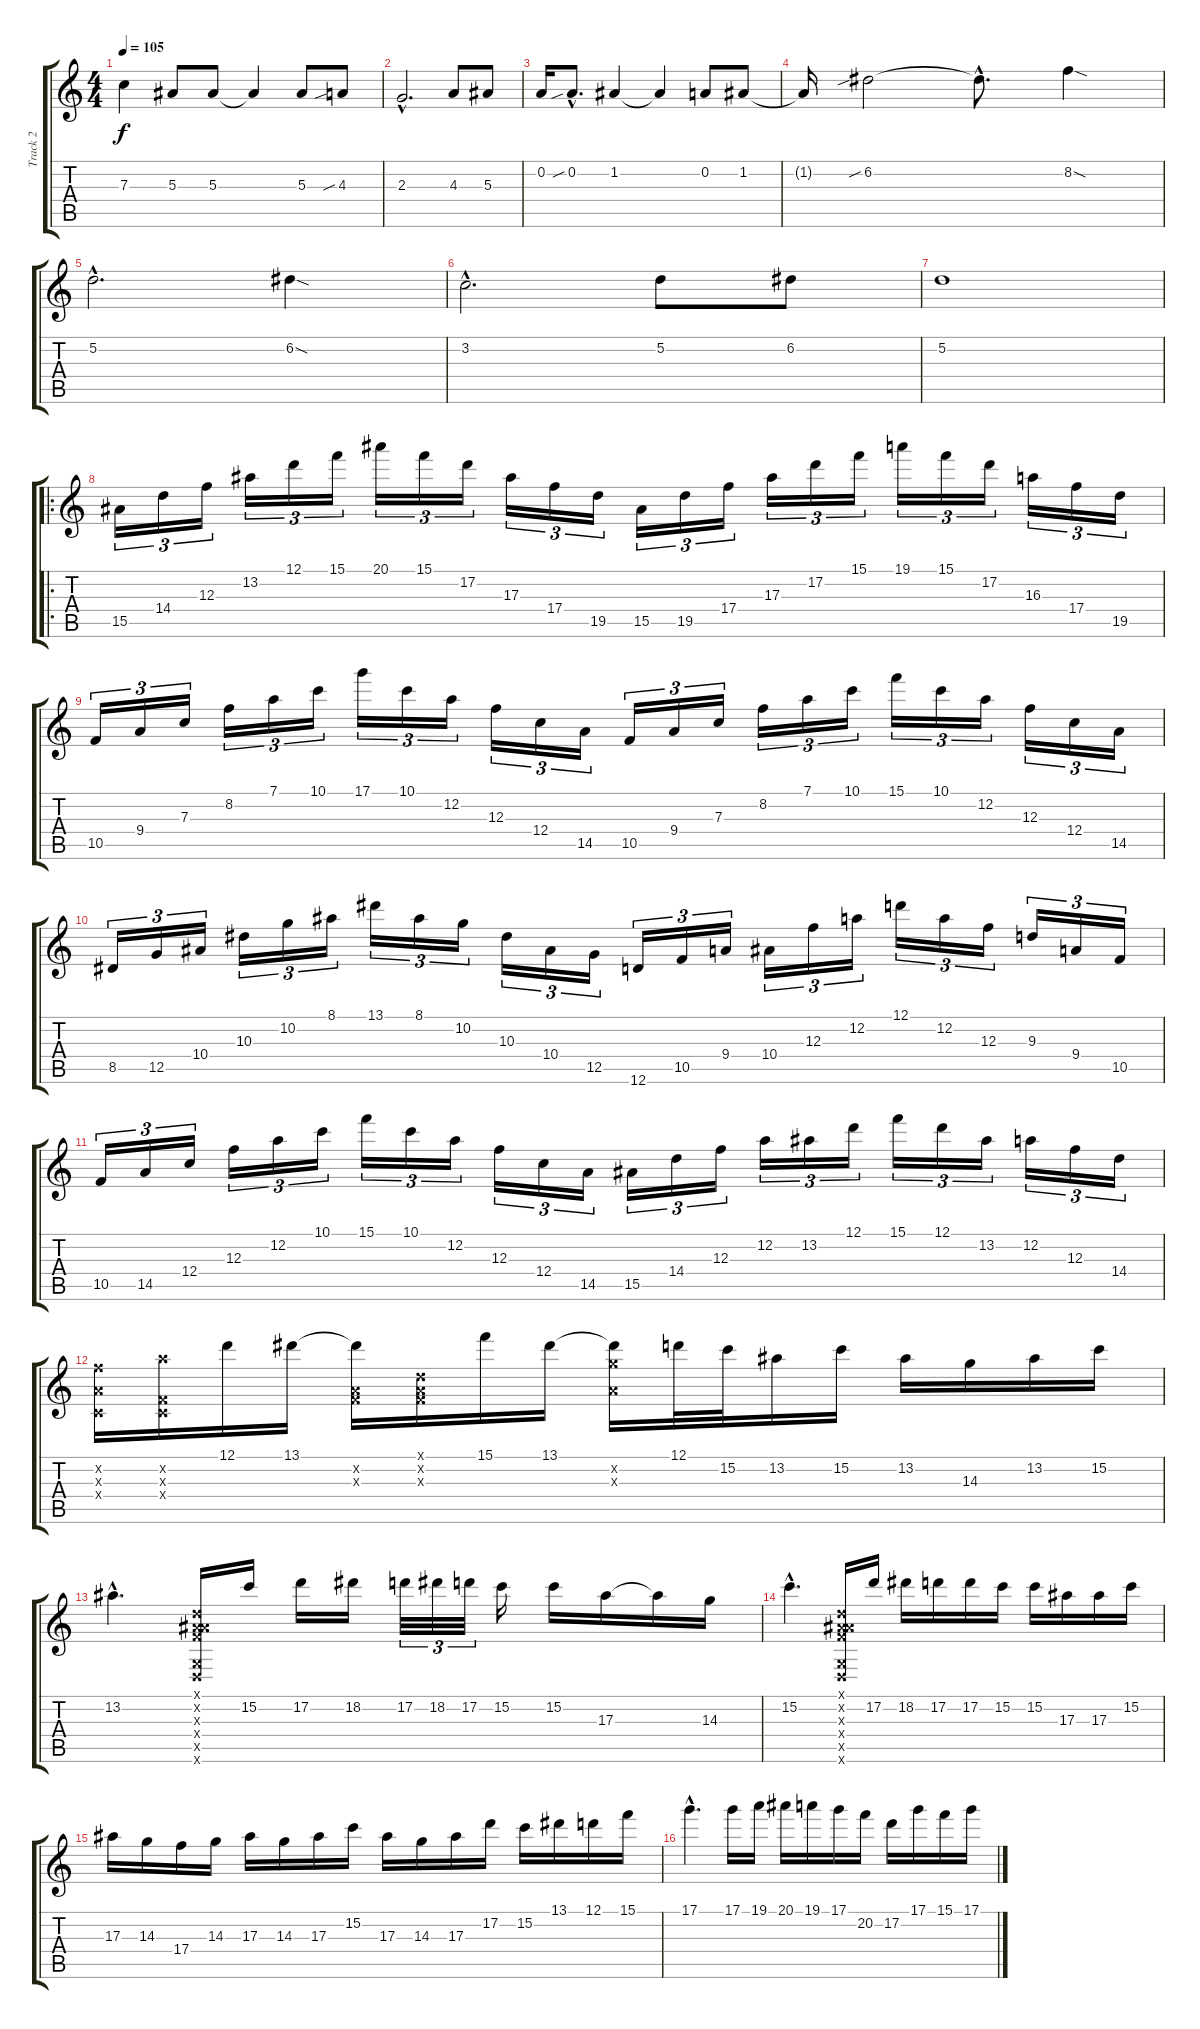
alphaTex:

\track ("Track 2" "Track 2") {instrument overdrivenguitar}
\staff {score tabs}
\tuning (D4 A3 F3 C3 G2 D2) {hide}
\ts (4 4)
\tempo 105
\clef g2
\ks c
7.3.4{dy f} 5.3.8 5.3.8 5.3{t}.4 5.3.8 4.3{sib}.8 |
2.3{hac}.2{d} 4.3.8 5.3.8 |
0.2.16 0.2{sib hac}.8{d} 1.2.4 1.2{t}.4 0.2.8 1.2.8 |
1.2{t}.16 6.2{sib}.2 6.2{hac t}.8{d} 8.2{sod}.4 |
5.2{hac}.2{d} 6.2{sod}.4 |
3.2{hac}.2{d} 5.2.8 6.2.8 |
5.2.1 |
\ro
15.5.16{tu (3 2)} 14.4.16{tu (3 2)} 12.3.16{tu (3 2)} 13.2.16{tu (3 2)} 12.1.16{tu (3 2)} 15.1.16{tu (3 2)} 20.1.16{tu (3 2)} 15.1.16{tu (3 2)} 17.2.16{tu (3 2)} 17.3.16{tu (3 2)} 17.4.16{tu (3 2)} 19.5.16{tu (3 2)} 15.5.16{tu (3 2)} 19.5.16{tu (3 2)} 17.4.16{tu (3 2)} 17.3.16{tu (3 2)} 17.2.16{tu (3 2)} 15.1.16{tu (3 2)} 19.1.16{tu (3 2)} 15.1.16{tu (3 2)} 17.2.16{tu (3 2)} 16.3.16{tu (3 2)} 17.4.16{tu (3 2)} 19.5.16{tu (3 2)} |
10.5.16{tu (3 2)} 9.4.16{tu (3 2)} 7.3.16{tu (3 2)} 8.2.16{tu (3 2)} 7.1.16{tu (3 2)} 10.1.16{tu (3 2)} 17.1.16{tu (3 2)} 10.1.16{tu (3 2)} 12.2.16{tu (3 2)} 12.3.16{tu (3 2)} 12.4.16{tu (3 2)} 14.5.16{tu (3 2)} 10.5.16{tu (3 2)} 9.4.16{tu (3 2)} 7.3.16{tu (3 2)} 8.2.16{tu (3 2)} 7.1.16{tu (3 2)} 10.1.16{tu (3 2)} 15.1.16{tu (3 2)} 10.1.16{tu (3 2)} 12.2.16{tu (3 2)} 12.3.16{tu (3 2)} 12.4.16{tu (3 2)} 14.5.16{tu (3 2)} |
8.5.16{tu (3 2)} 12.5.16{tu (3 2)} 10.4.16{tu (3 2)} 10.3.16{tu (3 2)} 10.2.16{tu (3 2)} 8.1.16{tu (3 2)} 13.1.16{tu (3 2)} 8.1.16{tu (3 2)} 10.2.16{tu (3 2)} 10.3.16{tu (3 2)} 10.4.16{tu (3 2)} 12.5.16{tu (3 2)} 12.6.16{tu (3 2)} 10.5.16{tu (3 2)} 9.4.16{tu (3 2)} 10.4.16{tu (3 2)} 12.3.16{tu (3 2)} 12.2.16{tu (3 2)} 12.1.16{tu (3 2)} 12.2.16{tu (3 2)} 12.3.16{tu (3 2)} 9.3.16{tu (3 2)} 9.4.16{tu (3 2)} 10.5.16{tu (3 2)} |
10.5.16{tu (3 2)} 14.5.16{tu (3 2)} 12.4.16{tu (3 2)} 12.3.16{tu (3 2)} 12.2.16{tu (3 2)} 10.1.16{tu (3 2)} 15.1.16{tu (3 2)} 10.1.16{tu (3 2)} 12.2.16{tu (3 2)} 12.3.16{tu (3 2)} 12.4.16{tu (3 2)} 14.5.16{tu (3 2)} 15.5.16{tu (3 2)} 14.4.16{tu (3 2)} 12.3.16{tu (3 2)} 12.2.16{tu (3 2)} 13.2.16{tu (3 2)} 12.1.16{tu (3 2)} 15.1.16{tu (3 2)} 12.1.16{tu (3 2)} 13.2.16{tu (3 2)} 12.2.16{tu (3 2)} 12.3.16{tu (3 2)} 14.4.16{tu (3 2)} |
(0.2{x} 12.3{x} 0.4{x}).16 (12.2{x} 0.3{x} 0.4{x}).16 12.1.16 13.1.16 (13.1{t} 0.2{x} 0.3{x}).16 (0.1{x} 0.2{x} 0.3{x}).16 15.1.16 13.1.16 (13.1{t} 0.2{x} 14.3{x}).16 12.1.32 15.2.32 13.2.16 15.2.16 13.2.16 14.3.16 13.2.16 15.2.16 |
13.2{hac}.4{d} (0.1{x} 0.2{x} 0.3{x} 10.4{x} 0.5{x} 0.6{x}).16 15.2.16 17.2.16 18.2.16 17.2.32{tu (3 2)} 18.2.32{tu (3 2)} 17.2.32{tu (3 2)} 15.2.16 15.2.16 17.3.16 17.3{t}.16 14.3.16 |
15.2{hac}.4{d} (0.1{x} 0.2{x} 0.3{x} 10.4{x} 0.5{x} 0.6{x}).16 17.2.16 18.2.16 17.2.16 17.2.16 15.2.16 15.2.16 17.3.16 17.3.16 15.2.16 |
17.3.16 14.3.16 17.4.16 14.3.16 17.3.16 14.3.16 17.3.16 15.2.16 17.3.16 14.3.16 17.3.16 17.2.16 15.2.16 13.1.16 12.1.16 15.1.16 |
17.1{hac}.4{d} 17.1.16 19.1.16 20.1.16 19.1.16 17.1.16 20.2.16 17.2.16 17.1.16 15.1.16 17.1.16
